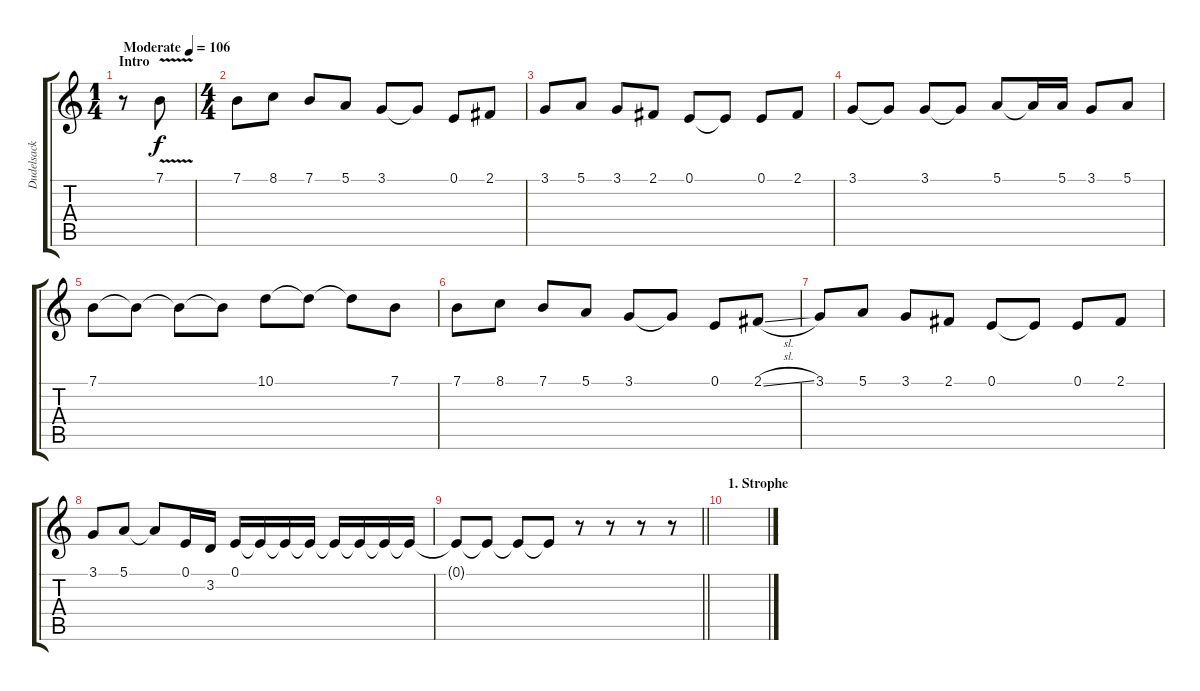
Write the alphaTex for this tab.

\track ("Dudelsack II" "Dudelsack ") {instrument bagpipe}
\staff {score tabs}
\tuning (E4 B3 G3 D3 A2 E2) {hide}
\ts (1 4)
\section ("" "Intro")
\tempo (106 "Moderate")
\clef g2
\ks c
r.8{dy f instrument bagpipe} 7.1{v}.8 |
\ts (4 4)
7.1.8 8.1.8 7.1.8 5.1.8 3.1.8 3.1{t}.8 0.1.8 2.1.8 |
3.1.8 5.1.8 3.1.8 2.1.8 0.1.8 0.1{t}.8 0.1.8 2.1.8 |
3.1.8 3.1{t}.8 3.1.8 3.1{t}.8 5.1.8 5.1{t}.16 5.1.16 3.1.8 5.1.8 |
7.1.8 7.1{t}.8 7.1{t}.8 7.1{t}.8 10.1.8 10.1{t}.8 10.1{t}.8 7.1.8 |
7.1.8 8.1.8 7.1.8 5.1.8 3.1.8 3.1{t}.8 0.1.8 2.1{sl}.8 |
3.1.8 5.1.8 3.1.8 2.1.8 0.1.8 0.1{t}.8 0.1.8 2.1.8 |
3.1.8 5.1.8 5.1{t}.8 0.1.16 3.2.16 0.1.16 0.1{t}.16 0.1{t}.16 0.1{t}.16 0.1{t}.16 0.1{t}.16 0.1{t}.16 0.1{t}.16 |
\barLineRight lightlight
0.1{t}.8 0.1{t}.8 0.1{t}.8 0.1{t}.8 r.8 r.8 r.8 r.8 |
\section ("" "1. Strophe")
